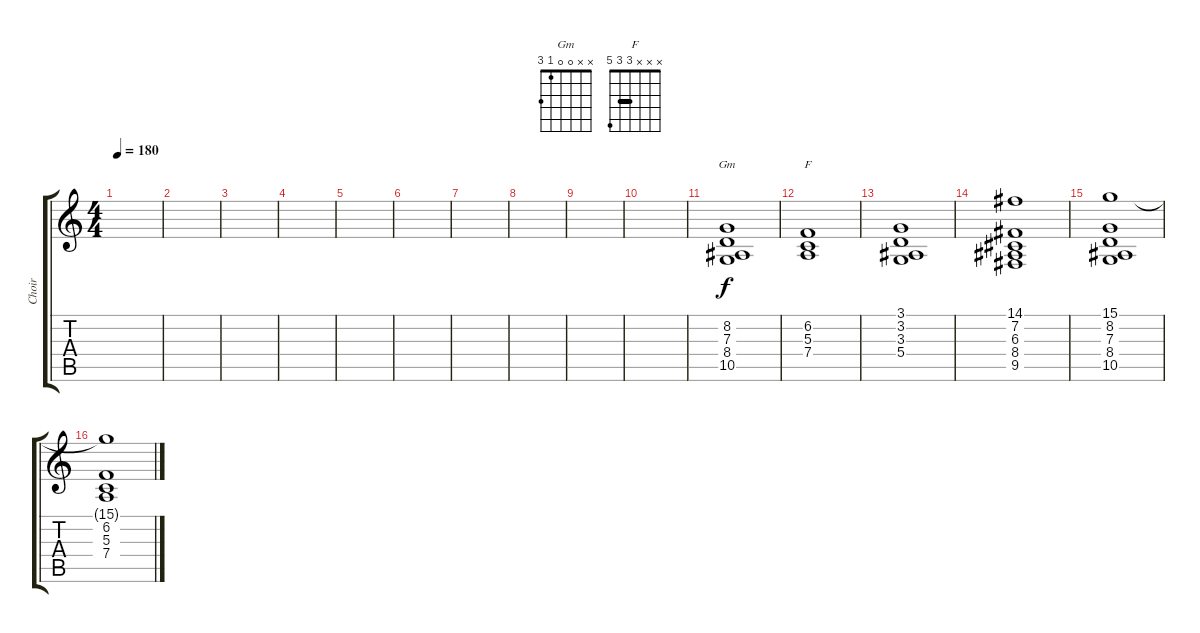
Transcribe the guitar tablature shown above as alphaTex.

\track ("Choir" "Choir") {instrument choiraahs}
\staff {score tabs}
\tuning (E4 B3 G3 D3 A2 E2) {hide}
\chord ("Gm" x x 0 0 1 3)
\chord ("F" x x x 3 3 5) {barre 3}
\ts (4 4)
\tempo 180
\clef g2
\ks c
|
|
|
|
|
|
|
|
|
|
(8.2 7.3 8.4 10.5).1{ch "Gm"} |
(6.2 5.3 7.4).1{ch "F"} |
(3.1 3.2 3.3 5.4).1 |
(14.1 7.2 6.3 8.4 9.5).1 |
(15.1 8.2 7.3 8.4 10.5).1 |
(15.1{t} 6.2 5.3 7.4).1
